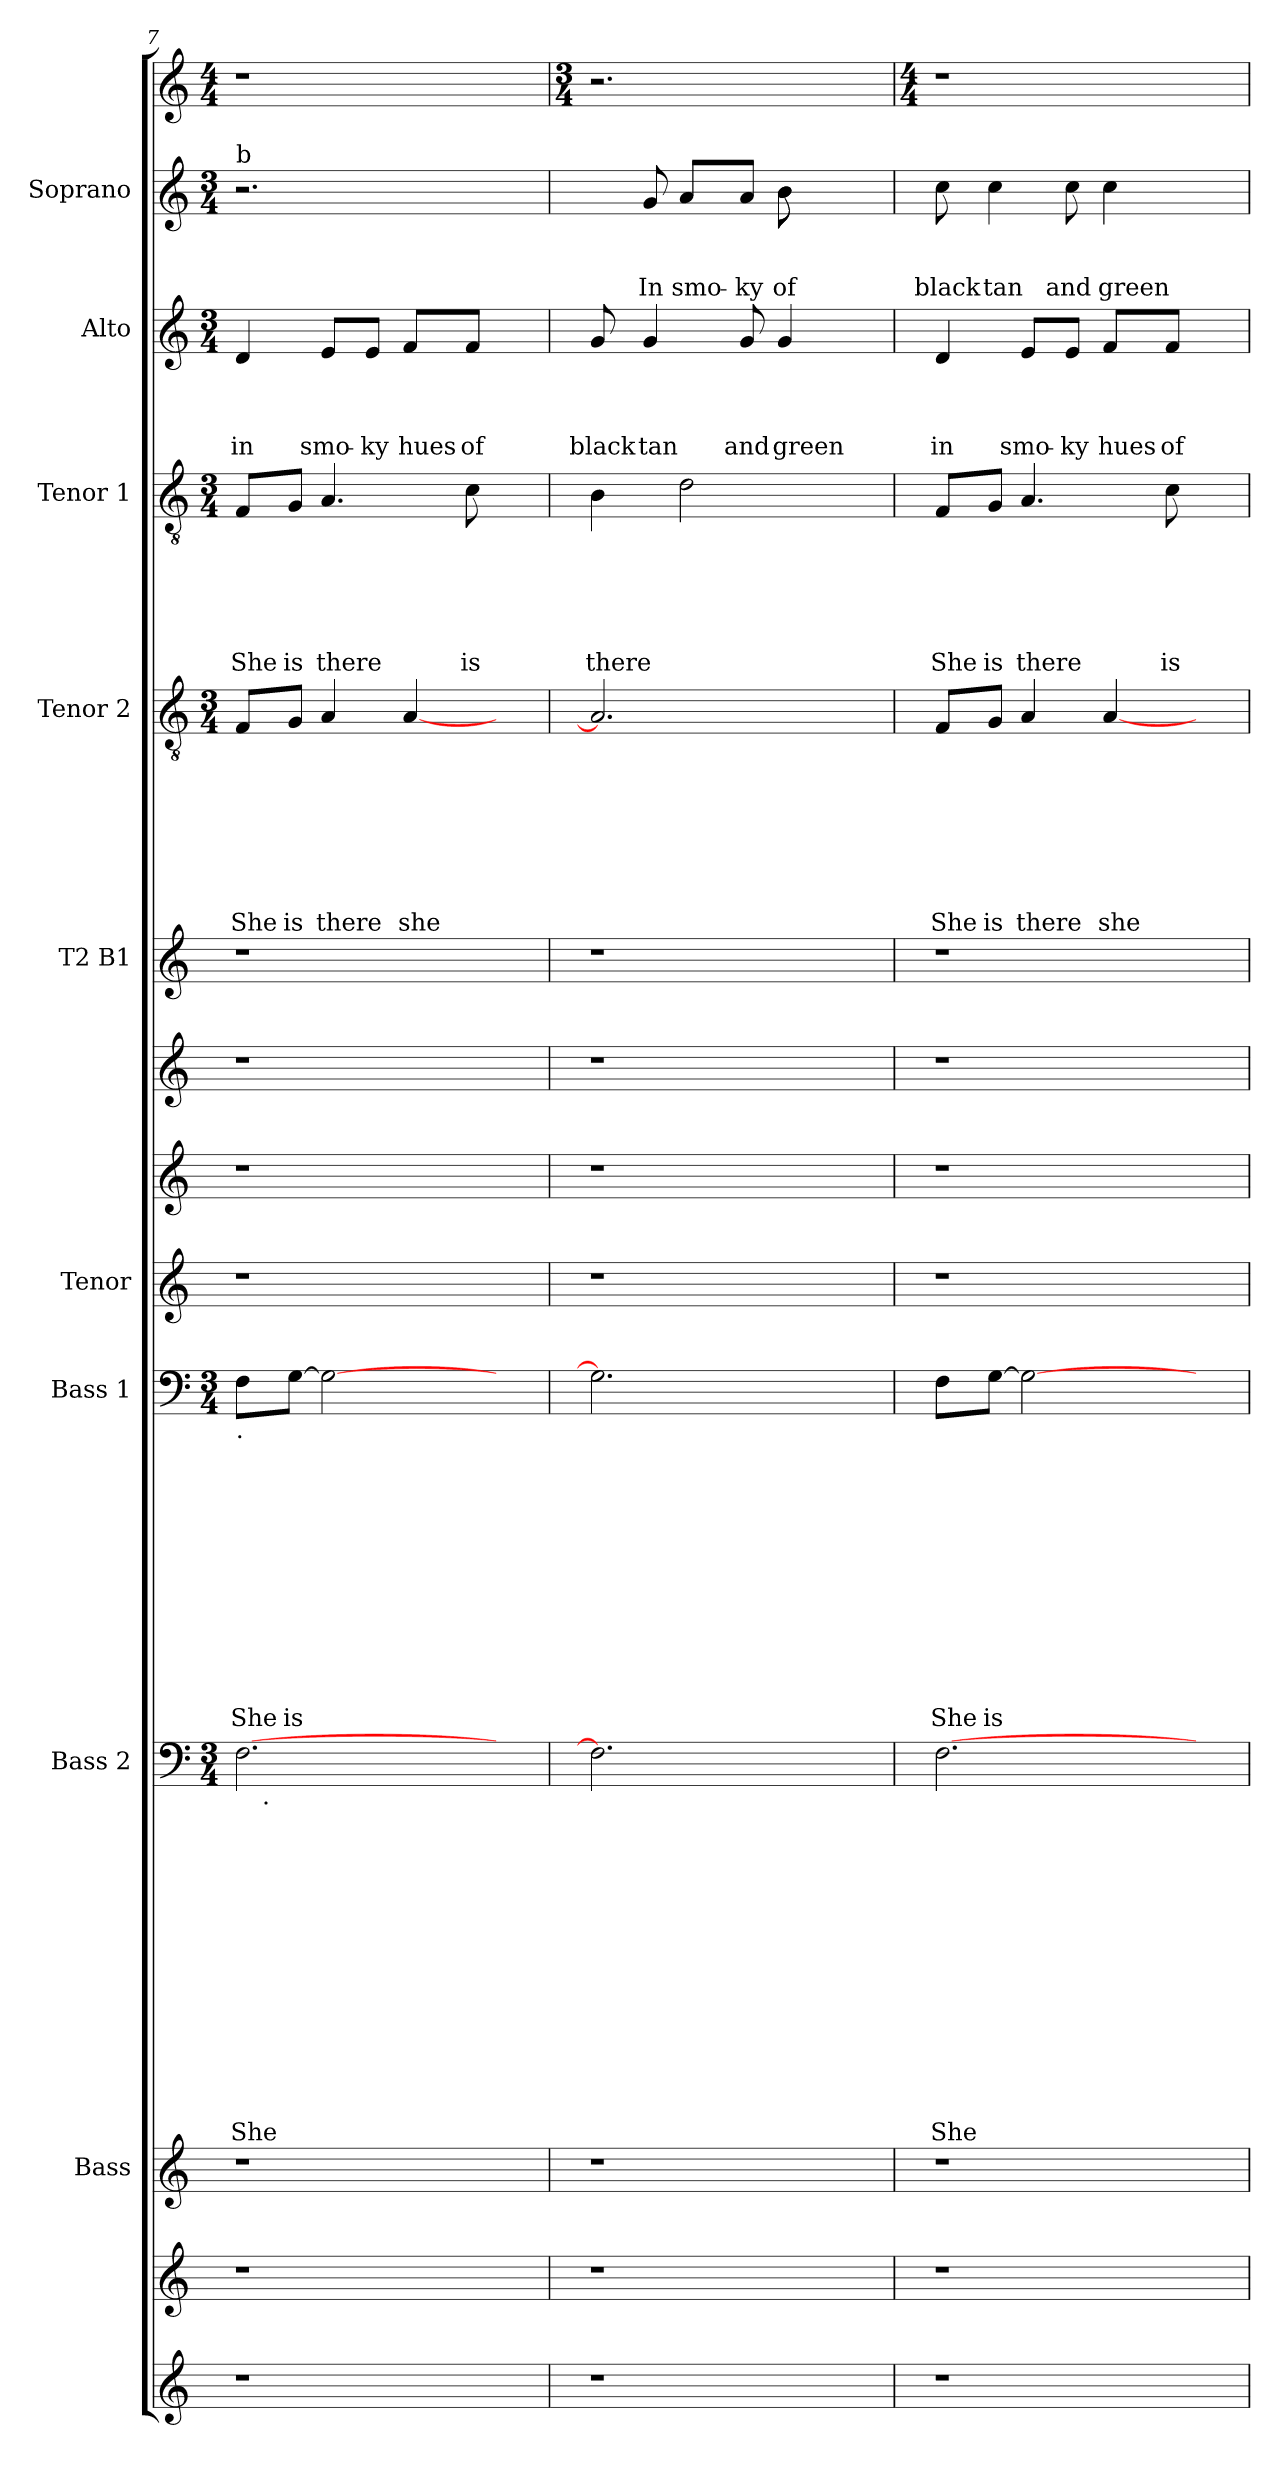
**kern	**kern	**kern	**kern	**text	**text	**text	**text	**text	**text	**text	**text	**text	**text	**text	**text	**text	**text	**kern	**text	**text	**text	**text	**text	**text	**text	**text	**text	**text	**text	**text	**kern	**kern	**kern	**kern	**kern	**text	**text	**text	**text	**text	**text	**text	**text	**kern	**text	**text	**text	**text	**text	**text	**kern	**text	**text	**text	**text	**kern	**text	**text	**text	**kern
*part14	*part13	*part12	*part11	*part11	*part11	*part11	*part11	*part11	*part11	*part11	*part11	*part11	*part11	*part11	*part11	*part11	*part11	*part10	*part10	*part10	*part10	*part10	*part10	*part10	*part10	*part10	*part10	*part10	*part10	*part10	*part9	*part8	*part7	*part6	*part5	*part5	*part5	*part5	*part5	*part5	*part5	*part5	*part5	*part4	*part4	*part4	*part4	*part4	*part4	*part4	*part3	*part3	*part3	*part3	*part3	*part2	*part2	*part2	*part2	*part1
*staff14	*staff13	*staff12	*staff11	*staff11	*staff11	*staff11	*staff11	*staff11	*staff11	*staff11	*staff11	*staff11	*staff11	*staff11	*staff11	*staff11	*staff11	*staff10	*staff10	*staff10	*staff10	*staff10	*staff10	*staff10	*staff10	*staff10	*staff10	*staff10	*staff10	*staff10	*staff9	*staff8	*staff7	*staff6	*staff5	*staff5	*staff5	*staff5	*staff5	*staff5	*staff5	*staff5	*staff5	*staff4	*staff4	*staff4	*staff4	*staff4	*staff4	*staff4	*staff3	*staff3	*staff3	*staff3	*staff3	*staff2	*staff2	*staff2	*staff2	*staff1
*	*	*I"Bass	*I"Bass 2	*	*	*	*	*	*	*	*	*	*	*	*	*	*	*I"Bass 1	*	*	*	*	*	*	*	*	*	*	*	*	*I"Tenor	*	*	*I"T2 B1	*I"Tenor 2	*	*	*	*	*	*	*	*	*I"Tenor 1	*	*	*	*	*	*	*I"Alto	*	*	*	*	*I"Soprano	*	*	*	*
*	*	*I'B	*I'B2	*	*	*	*	*	*	*	*	*	*	*	*	*	*	*I'B1	*	*	*	*	*	*	*	*	*	*	*	*	*I'T	*	*	*	*I'T2	*	*	*	*	*	*	*	*	*I'T1	*	*	*	*	*	*	*I'A	*	*	*	*	*I'S	*	*	*	*
!!LO:LB:g=z
*clefG2	*clefG2	*clefG2	*clefF4	*	*	*	*	*	*	*	*	*	*	*	*	*	*	*clefF4	*	*	*	*	*	*	*	*	*	*	*	*	*clefG2	*clefG2	*clefG2	*clefG2	*clefGv2	*	*	*	*	*	*	*	*	*clefGv2	*	*	*	*	*	*	*clefG2	*	*	*	*	*clefG2	*	*	*	*clefG2
*k[]	*k[]	*k[]	*k[]	*	*	*	*	*	*	*	*	*	*	*	*	*	*	*k[]	*	*	*	*	*	*	*	*	*	*	*	*	*k[]	*k[]	*k[]	*k[]	*k[]	*	*	*	*	*	*	*	*	*k[]	*	*	*	*	*	*	*k[]	*	*	*	*	*k[]	*	*	*	*k[]
*C:	*C:	*C:	*C:	*	*	*	*	*	*	*	*	*	*	*	*	*	*	*C:	*	*	*	*	*	*	*	*	*	*	*	*	*C:	*C:	*C:	*C:	*C:	*	*	*	*	*	*	*	*	*C:	*	*	*	*	*	*	*C:	*	*	*	*	*C:	*	*	*	*C:
*	*	*	*M3/4	*	*	*	*	*	*	*	*	*	*	*	*	*	*	*M3/4	*	*	*	*	*	*	*	*	*	*	*	*	*	*	*	*	*M3/4	*	*	*	*	*	*	*	*	*M3/4	*	*	*	*	*	*	*M3/4	*	*	*	*	*M3/4	*	*	*	*M4/4
=7	=7	=7	=7	=7	=7	=7	=7	=7	=7	=7	=7	=7	=7	=7	=7	=7	=7	=7	=7	=7	=7	=7	=7	=7	=7	=7	=7	=7	=7	=7	=7	=7	=7	=7	=7	=7	=7	=7	=7	=7	=7	=7	=7	=7	=7	=7	=7	=7	=7	=7	=7	=7	=7	=7	=7	=7	=7	=7	=7	=7
!	!	!	!	!	!	!	!	!	!	!	!	!	!	!	!	!	!	!	!	!	!	!	!	!	!	!	!	!	!	!	!	!	!	!	!	!	!	!	!	!	!	!	!	!	!	!	!	!	!	!	!	!	!	!	!	!LO:TX:a:t=b	!	!	!	!
!	!	!	!	!	!	!	!	!	!	!	!	!	!	!	!	!	!	!LO:TX:b:t=.	!	!	!	!	!	!	!	!	!	!	!	!	!	!	!	!	!	!	!	!	!	!	!	!	!	!	!	!	!	!	!	!	!	!	!	!	!	!	!	!	!	!
!	!	!	!	!	!	!	!	!	!	!	!	!	!	!	!	!	!LO:LY:b	!	!	!	!	!	!	!	!	!	!	!	!	!LO:LY:b	!	!	!	!	!	!	!	!	!	!	!	!	!LO:LY:b	!	!	!	!	!	!	!LO:LY:b	!	!	!	!	!LO:LY:b	!	!	!	!	!
*	*	*	*^	*	*	*	*	*	*	*	*	*	*	*	*	*	*	*	*	*	*	*	*	*	*	*	*	*	*	*	*	*	*	*	*	*	*	*	*	*	*	*	*	*	*	*	*	*	*	*	*	*	*	*	*	*	*	*	*	*
1r	1r	1r	[>2.F\	16ryy	.	.	.	.	.	.	.	.	.	.	.	.	.	She	8F\L	.	.	.	.	.	.	.	.	.	.	.	She	1r	1r	1r	1r	8F/L	.	.	.	.	.	.	.	She	8F/L	.	.	.	.	.	She	4d/	.	.	.	in	2.r	.	.	.	1r
!	!	!	!	!LO:TX:b:t=.	!	!	!	!	!	!	!	!	!	!	!	!	!	!	!	!	!	!	!	!	!	!	!	!	!	!	!	!	!	!	!	!	!	!	!	!	!	!	!	!	!	!	!	!	!	!	!	!	!	!	!	!	!	!	!	!	!
.	.	.	.	2...ryy	.	.	.	.	.	.	.	.	.	.	.	.	.	.	.	.	.	.	.	.	.	.	.	.	.	.	.	.	.	.	.	.	.	.	.	.	.	.	.	.	.	.	.	.	.	.	.	.	.	.	.	.	.	.	.	.	.
!	!	!	!	!	!	!	!	!	!	!	!	!	!	!	!	!	!	!	!	!	!	!	!	!	!	!	!	!	!	!	!LO:LY:b	!	!	!	!	!	!	!	!	!	!	!	!	!LO:LY:b	!	!	!	!	!	!	!LO:LY:b	!	!	!	!	!	!	!	!	!	!
.	.	.	.	.	.	.	.	.	.	.	.	.	.	.	.	.	.	.	[>8G\J	.	.	.	.	.	.	.	.	.	.	.	is	.	.	.	.	8G/J	.	.	.	.	.	.	.	is	8G/J	.	.	.	.	.	is	.	.	.	.	.	.	.	.	.	.
!	!	!	!	!	!	!	!	!	!	!	!	!	!	!	!	!	!	!	!	!	!	!	!	!	!	!	!	!	!	!	!	!	!	!	!	!	!	!	!	!	!	!	!	!LO:LY:b	!	!	!	!	!	!	!LO:LY:b	!	!	!	!	!LO:LY:b	!	!	!	!	!
.	.	.	.	.	.	.	.	.	.	.	.	.	.	.	.	.	.	.	2G\_	.	.	.	.	.	.	.	.	.	.	.	.	.	.	.	.	4A/	.	.	.	.	.	.	.	there	4.A/	.	.	.	.	.	there	8e/L	.	.	.	smo-	.	.	.	.	.
!	!	!	!	!	!	!	!	!	!	!	!	!	!	!	!	!	!	!	!	!	!	!	!	!	!	!	!	!	!	!	!	!	!	!	!	!	!	!	!	!	!	!	!	!	!	!	!	!	!	!	!	!	!	!	!	!LO:LY:b:rj	!	!	!	!	!
.	.	.	.	.	.	.	.	.	.	.	.	.	.	.	.	.	.	.	.	.	.	.	.	.	.	.	.	.	.	.	.	.	.	.	.	.	.	.	.	.	.	.	.	.	.	.	.	.	.	.	.	8e/J	.	.	.	-ky	.	.	.	.	.
!	!	!	!	!	!	!	!	!	!	!	!	!	!	!	!	!	!	!	!	!	!	!	!	!	!	!	!	!	!	!	!	!	!	!	!	!	!	!	!	!	!	!	!	!LO:LY:b	!	!	!	!	!	!	!	!	!	!	!	!LO:LY:b	!	!	!	!	!
.	.	.	.	.	.	.	.	.	.	.	.	.	.	.	.	.	.	.	.	.	.	.	.	.	.	.	.	.	.	.	.	.	.	.	.	[<4A/	.	.	.	.	.	.	.	she	.	.	.	.	.	.	.	8f/L	.	.	.	hues	.	.	.	.	.
!	!	!	!	!	!	!	!	!	!	!	!	!	!	!	!	!	!	!	!	!	!	!	!	!	!	!	!	!	!	!	!	!	!	!	!	!	!	!	!	!	!	!	!	!	!	!	!	!	!	!	!LO:LY:b	!	!	!	!	!LO:LY:b	!	!	!	!	!
.	.	.	.	.	.	.	.	.	.	.	.	.	.	.	.	.	.	.	.	.	.	.	.	.	.	.	.	.	.	.	.	.	.	.	.	.	.	.	.	.	.	.	.	.	8c\	.	.	.	.	.	is	8f/J	.	.	.	of	.	.	.	.	.
.	.	.	4ryy	.	.	.	.	.	.	.	.	.	.	.	.	.	.	.	4ryy	.	.	.	.	.	.	.	.	.	.	.	.	.	.	.	.	4ryy	.	.	.	.	.	.	.	.	4ryy	.	.	.	.	.	.	4ryy	.	.	.	.	4ryy	.	.	.	.
*	*	*	*v	*v	*	*	*	*	*	*	*	*	*	*	*	*	*	*	*	*	*	*	*	*	*	*	*	*	*	*	*	*	*	*	*	*	*	*	*	*	*	*	*	*	*	*	*	*	*	*	*	*	*	*	*	*	*	*	*	*	*
=8	=8	=8	=8	=8	=8	=8	=8	=8	=8	=8	=8	=8	=8	=8	=8	=8	=8	=8	=8	=8	=8	=8	=8	=8	=8	=8	=8	=8	=8	=8	=8	=8	=8	=8	=8	=8	=8	=8	=8	=8	=8	=8	=8	=8	=8	=8	=8	=8	=8	=8	=8	=8	=8	=8	=8	=8	=8	=8	=8	=8
*	*	*	*	*	*	*	*	*	*	*	*	*	*	*	*	*	*	*	*	*	*	*	*	*	*	*	*	*	*	*	*	*	*	*	*	*	*	*	*	*	*	*	*	*	*	*	*	*	*	*	*	*	*	*	*	*	*	*	*	*M3/4
*	*	*	*^	*	*	*	*	*	*	*	*	*	*	*	*	*	*	*	*	*	*	*	*	*	*	*	*	*	*	*	*	*	*	*	*	*	*	*	*	*	*	*	*	*	*	*	*	*	*	*	*	*	*	*	*	*	*	*	*	*
!	!	!	!	!	!	!	!	!	!	!	!	!	!	!	!	!	!	!	!	!	!	!	!	!	!	!	!	!	!	!	!	!	!	!	!	!	!	!	!	!	!	!	!	!	!	!	!	!	!	!	!LO:LY:b	!	!	!	!	!LO:LY:b	!	!	!	!	!
*	*	*	*v	*v	*	*	*	*	*	*	*	*	*	*	*	*	*	*	*	*	*	*	*	*	*	*	*	*	*	*	*	*	*	*	*	*	*	*	*	*	*	*	*	*	*	*	*	*	*	*	*	*	*	*	*	*	*^	*	*	*	*
1r	1r	1r	2.F\]	.	.	.	.	.	.	.	.	.	.	.	.	.	.	2.G\]	.	.	.	.	.	.	.	.	.	.	.	.	1r	1r	1r	1r	2.A/]	.	.	.	.	.	.	.	.	4B\	.	.	.	.	.	there	8g/	.	.	.	black	8ryy	2ryy	.	.	.	2.r
!	!	!	!	!	!	!	!	!	!	!	!	!	!	!	!	!	!	!	!	!	!	!	!	!	!	!	!	!	!	!	!	!	!	!	!	!	!	!	!	!	!	!	!	!	!	!	!	!	!	!	!	!	!	!	!LO:LY:b	!	!	!	!	!LO:LY:b	!
.	.	.	.	.	.	.	.	.	.	.	.	.	.	.	.	.	.	.	.	.	.	.	.	.	.	.	.	.	.	.	.	.	.	.	.	.	.	.	.	.	.	.	.	.	.	.	.	.	.	.	4g/	.	.	.	tan	8g/	.	.	.	In	.
!	!	!	!	!	!	!	!	!	!	!	!	!	!	!	!	!	!	!	!	!	!	!	!	!	!	!	!	!	!	!	!	!	!	!	!	!	!	!	!	!	!	!	!	!	!	!	!	!	!	!	!	!	!	!	!	!	!	!	!	!LO:LY:b	!
.	.	.	.	.	.	.	.	.	.	.	.	.	.	.	.	.	.	.	.	.	.	.	.	.	.	.	.	.	.	.	.	.	.	.	.	.	.	.	.	.	.	.	.	2d\	.	.	.	.	.	.	.	.	.	.	.	8a/L	.	.	.	smo-	.
!	!	!	!	!	!	!	!	!	!	!	!	!	!	!	!	!	!	!	!	!	!	!	!	!	!	!	!	!	!	!	!	!	!	!	!	!	!	!	!	!	!	!	!	!	!	!	!	!	!	!	!	!	!	!	!LO:LY:b	!	!	!	!	!LO:LY:b:rj	!
.	.	.	.	.	.	.	.	.	.	.	.	.	.	.	.	.	.	.	.	.	.	.	.	.	.	.	.	.	.	.	.	.	.	.	.	.	.	.	.	.	.	.	.	.	.	.	.	.	.	.	8g/	.	.	.	and	8a/J	.	.	.	-ky	.
!	!	!	!	!	!	!	!	!	!	!	!	!	!	!	!	!	!	!	!	!	!	!	!	!	!	!	!	!	!	!	!	!	!	!	!	!	!	!	!	!	!	!	!	!	!	!	!	!	!	!	!	!	!	!	!LO:LY:b	!	!	!	!	!LO:LY:b	!
!	!	!	!	!	!	!	!	!	!	!	!	!	!	!	!	!	!	!	!	!	!	!	!	!	!	!	!	!	!	!	!	!	!	!	!	!	!	!	!	!	!	!	!	!	!	!	!	!	!	!	!	!	!	!	!	!	!	!	!	!LO:LY:b	!
.	.	.	.	.	.	.	.	.	.	.	.	.	.	.	.	.	.	.	.	.	.	.	.	.	.	.	.	.	.	.	.	.	.	.	.	.	.	.	.	.	.	.	.	.	.	.	.	.	.	.	4g/	.	.	.	green	8b\	8b\	.	.	of	.
.	.	.	.	.	.	.	.	.	.	.	.	.	.	.	.	.	.	.	.	.	.	.	.	.	.	.	.	.	.	.	.	.	.	.	.	.	.	.	.	.	.	.	.	.	.	.	.	.	.	.	.	.	.	.	.	4.ryy	4.ryy	.	.	.	.
.	.	.	4ryy	.	.	.	.	.	.	.	.	.	.	.	.	.	.	4ryy	.	.	.	.	.	.	.	.	.	.	.	.	.	.	.	.	4ryy	.	.	.	.	.	.	.	.	4ryy	.	.	.	.	.	.	4ryy	.	.	.	.	.	.	.	.	.	4ryy
*	*	*	*	*	*	*	*	*	*	*	*	*	*	*	*	*	*	*	*	*	*	*	*	*	*	*	*	*	*	*	*	*	*	*	*	*	*	*	*	*	*	*	*	*	*	*	*	*	*	*	*	*	*	*	*	*v	*v	*	*	*	*
=9	=9	=9	=9	=9	=9	=9	=9	=9	=9	=9	=9	=9	=9	=9	=9	=9	=9	=9	=9	=9	=9	=9	=9	=9	=9	=9	=9	=9	=9	=9	=9	=9	=9	=9	=9	=9	=9	=9	=9	=9	=9	=9	=9	=9	=9	=9	=9	=9	=9	=9	=9	=9	=9	=9	=9	=9	=9	=9	=9	=9
*	*	*	*	*	*	*	*	*	*	*	*	*	*	*	*	*	*	*	*	*	*	*	*	*	*	*	*	*	*	*	*	*	*	*	*	*	*	*	*	*	*	*	*	*	*	*	*	*	*	*	*	*	*	*	*	*	*	*	*	*M4/4
!	!	!	!	!	!	!	!	!	!	!	!	!	!	!	!	!	!LO:LY:b	!	!	!	!	!	!	!	!	!	!	!	!	!LO:LY:b	!	!	!	!	!	!	!	!	!	!	!	!	!LO:LY:b	!	!	!	!	!	!	!LO:LY:b	!	!	!	!	!LO:LY:b	!	!	!	!LO:LY:b	!
1r	1r	1r	[>2.F\	.	.	.	.	.	.	.	.	.	.	.	.	.	She	8F\L	.	.	.	.	.	.	.	.	.	.	.	She	1r	1r	1r	1r	8F/L	.	.	.	.	.	.	.	She	8F/L	.	.	.	.	.	She	4d/	.	.	.	in	8cc\	.	.	black	1r
!	!	!	!	!	!	!	!	!	!	!	!	!	!	!	!	!	!	!	!	!	!	!	!	!	!	!	!	!	!	!LO:LY:b	!	!	!	!	!	!	!	!	!	!	!	!	!LO:LY:b	!	!	!	!	!	!	!LO:LY:b	!	!	!	!	!	!	!	!	!LO:LY:b	!
.	.	.	.	.	.	.	.	.	.	.	.	.	.	.	.	.	.	[>8G\J	.	.	.	.	.	.	.	.	.	.	.	is	.	.	.	.	8G/J	.	.	.	.	.	.	.	is	8G/J	.	.	.	.	.	is	.	.	.	.	.	4cc\	.	.	tan	.
!	!	!	!	!	!	!	!	!	!	!	!	!	!	!	!	!	!	!	!	!	!	!	!	!	!	!	!	!	!	!	!	!	!	!	!	!	!	!	!	!	!	!	!LO:LY:b	!	!	!	!	!	!	!LO:LY:b	!	!	!	!	!LO:LY:b	!	!	!	!	!
.	.	.	.	.	.	.	.	.	.	.	.	.	.	.	.	.	.	2G\_	.	.	.	.	.	.	.	.	.	.	.	.	.	.	.	.	4A/	.	.	.	.	.	.	.	there	4.A/	.	.	.	.	.	there	8e/L	.	.	.	smo-	.	.	.	.	.
!	!	!	!	!	!	!	!	!	!	!	!	!	!	!	!	!	!	!	!	!	!	!	!	!	!	!	!	!	!	!	!	!	!	!	!	!	!	!	!	!	!	!	!	!	!	!	!	!	!	!	!	!	!	!	!LO:LY:b:rj	!	!	!	!LO:LY:b	!
.	.	.	.	.	.	.	.	.	.	.	.	.	.	.	.	.	.	.	.	.	.	.	.	.	.	.	.	.	.	.	.	.	.	.	.	.	.	.	.	.	.	.	.	.	.	.	.	.	.	.	8e/J	.	.	.	-ky	8cc\	.	.	and	.
!	!	!	!	!	!	!	!	!	!	!	!	!	!	!	!	!	!	!	!	!	!	!	!	!	!	!	!	!	!	!	!	!	!	!	!	!	!	!	!	!	!	!	!LO:LY:b	!	!	!	!	!	!	!	!	!	!	!	!LO:LY:b	!	!	!	!LO:LY:b	!
.	.	.	.	.	.	.	.	.	.	.	.	.	.	.	.	.	.	.	.	.	.	.	.	.	.	.	.	.	.	.	.	.	.	.	[<4A/	.	.	.	.	.	.	.	she	.	.	.	.	.	.	.	8f/L	.	.	.	hues	4cc\	.	.	green	.
!	!	!	!	!	!	!	!	!	!	!	!	!	!	!	!	!	!	!	!	!	!	!	!	!	!	!	!	!	!	!	!	!	!	!	!	!	!	!	!	!	!	!	!	!	!	!	!	!	!	!LO:LY:b	!	!	!	!	!LO:LY:b	!	!	!	!	!
.	.	.	.	.	.	.	.	.	.	.	.	.	.	.	.	.	.	.	.	.	.	.	.	.	.	.	.	.	.	.	.	.	.	.	.	.	.	.	.	.	.	.	.	8c\	.	.	.	.	.	is	8f/J	.	.	.	of	.	.	.	.	.
.	.	.	4ryy	.	.	.	.	.	.	.	.	.	.	.	.	.	.	4ryy	.	.	.	.	.	.	.	.	.	.	.	.	.	.	.	.	4ryy	.	.	.	.	.	.	.	.	4ryy	.	.	.	.	.	.	4ryy	.	.	.	.	4ryy	.	.	.	.
=	=	=	=	=	=	=	=	=	=	=	=	=	=	=	=	=	=	=	=	=	=	=	=	=	=	=	=	=	=	=	=	=	=	=	=	=	=	=	=	=	=	=	=	=	=	=	=	=	=	=	=	=	=	=	=	=	=	=	=	=
*-	*-	*-	*-	*-	*-	*-	*-	*-	*-	*-	*-	*-	*-	*-	*-	*-	*-	*-	*-	*-	*-	*-	*-	*-	*-	*-	*-	*-	*-	*-	*-	*-	*-	*-	*-	*-	*-	*-	*-	*-	*-	*-	*-	*-	*-	*-	*-	*-	*-	*-	*-	*-	*-	*-	*-	*-	*-	*-	*-	*-
